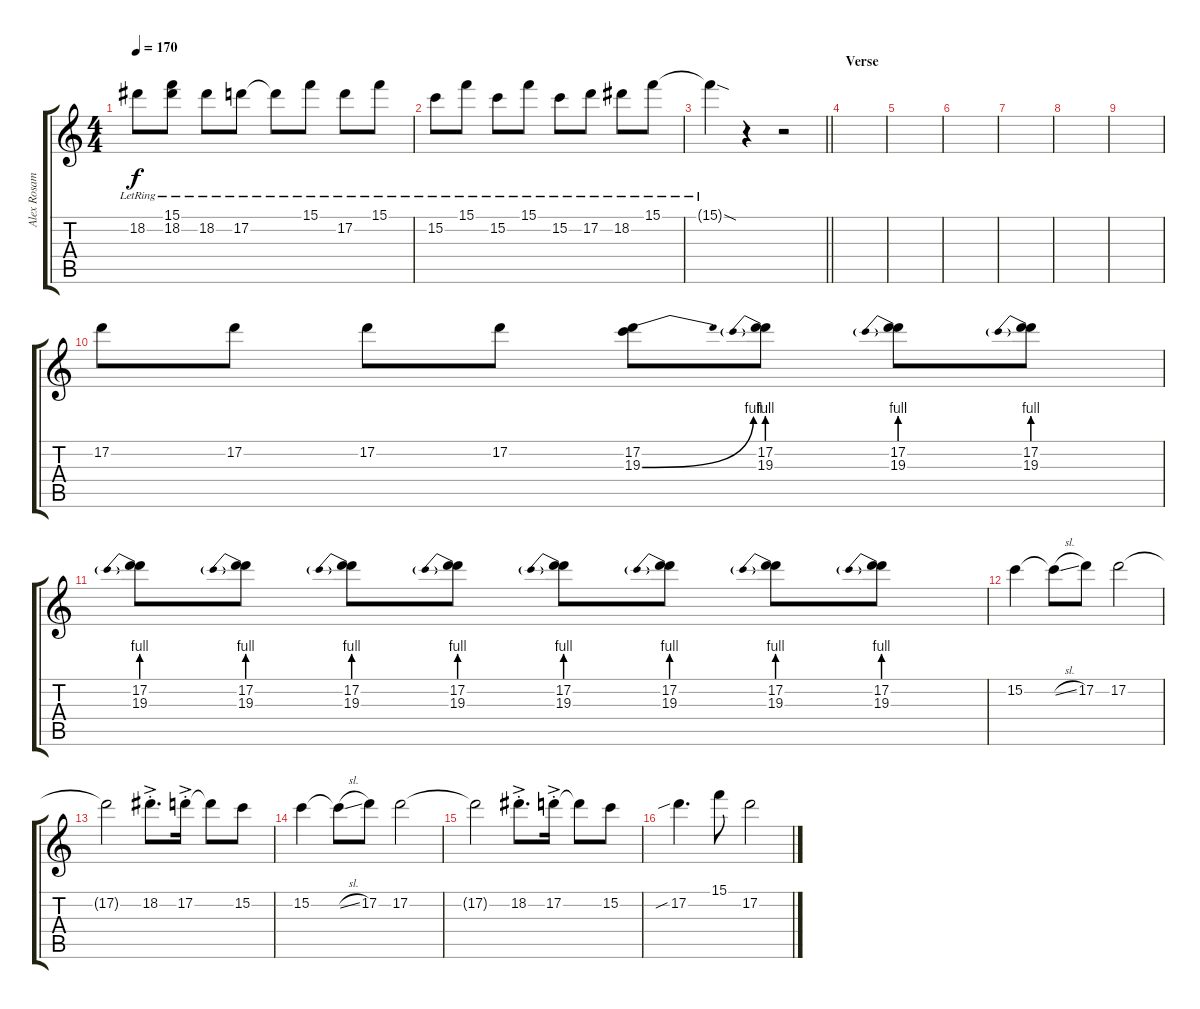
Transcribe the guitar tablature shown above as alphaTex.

\track ("Alex Rosamilia" "Alex Rosam") {instrument overdrivenguitar}
\staff {score tabs}
\tuning (D4 A3 F3 C3 G2 D2) {hide}
\ts (4 4)
\tempo 170
\clef g2
\ks c
18.2{lr t}.8{dy f} (15.1{lr} 18.2).8 18.2{lr}.8 17.2{lr}.8 17.2{lr t}.8 15.1{lr}.8 17.2{lr}.8 15.1{lr}.8 |
15.2{lr}.8 15.1{lr}.8 15.2{lr}.8 15.1{lr}.8 15.2{lr}.8 17.2{lr}.8 18.2{lr}.8 15.1{lr}.8 |
\barLineRight lightlight
15.1{sod lr t}.4 r.4 r.2 |
\section ("" "Verse")
|
|
|
|
|
|
17.2.8 17.2.8 17.2.8 17.2.8 (17.2 19.3{be (bend 0 0 60 4)}).8 (17.2 19.3{be (prebend 0 4 60 4)}).8 (17.2 19.3{be (prebend 0 4 60 4)}).8 (17.2 19.3{be (prebend 0 4 60 4)}).8 |
(17.2 19.3{be (prebend 0 4 60 4)}).8 (17.2 19.3{be (prebend 0 4 60 4)}).8 (17.2 19.3{be (prebend 0 4 60 4)}).8 (17.2 19.3{be (prebend 0 4 60 4)}).8 (17.2 19.3{be (prebend 0 4 60 4)}).8 (17.2 19.3{be (prebend 0 4 60 4)}).8 (17.2 19.3{be (prebend 0 4 60 4)}).8 (17.2 19.3{be (prebend 0 4 60 4)}).8 |
15.2.4 15.2{sl t}.8 17.2.8 17.2.2 |
17.2{t}.2 18.2{ac st}.8{d} 17.2{ac st}.16 17.2{t}.8 15.2.8 |
15.2.4 15.2{sl t}.8 17.2.8 17.2.2 |
17.2{t}.2 18.2{ac st}.8{d} 17.2{ac st}.16 17.2{t}.8 15.2.8 |
17.2{sib}.4{d} 15.1.8 17.2.2
